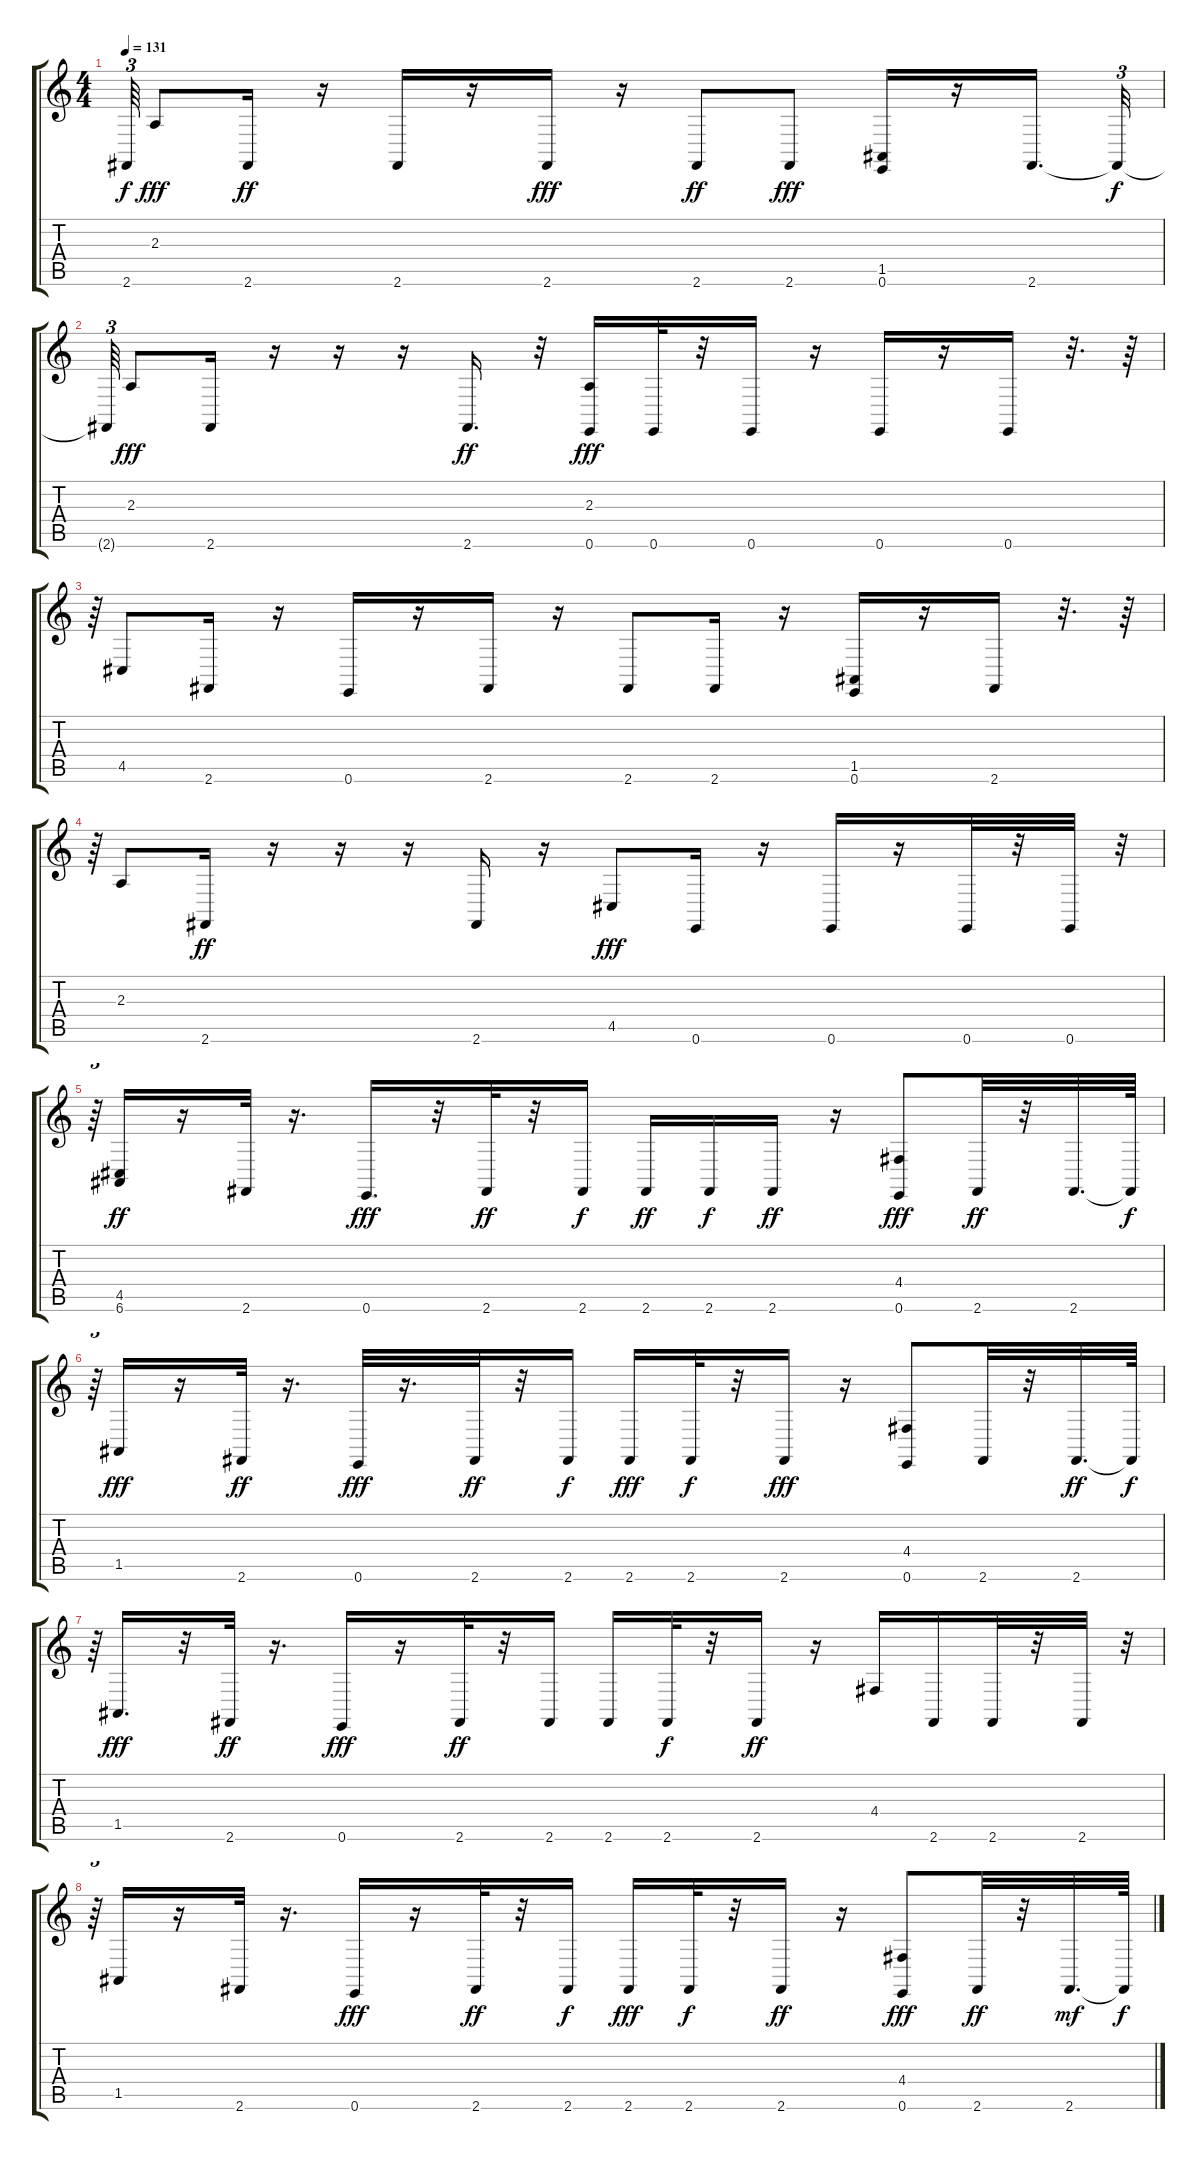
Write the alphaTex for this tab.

\track "" {instrument synthdrum}
\staff {score tabs}
\tuning (E4 B3 G3 D3 A2 E2) {hide}
\ts (4 4)
\tempo 131
\clef g2
\ks c
2.6{t}.64{tu (3 2) dy f} 2.3.8{dy fff} 2.6.16{dy ff} r.16 2.6.16 r.16 2.6.16{dy fff} r.16 2.6.8{dy ff} 2.6.8{dy fff} (1.5 0.6).16 r.16 2.6.16{d} 2.6{t}.32{tu (3 2) dy f} |
2.6{t}.64{tu (3 2)} 2.3.8{dy fff} 2.6.16 r.16 r.16 r.16 2.6.16{d dy ff} r.32 (2.3 0.6).16{dy fff} 0.6.32 r.32 0.6.16 r.16 0.6.16 r.16 0.6.16 r.32{d} r.64 |
r.64{tu (3 2)} 4.5.8 2.6.16 r.16 0.6.16 r.16 2.6.16 r.16 2.6.8 2.6.16 r.16 (1.5 0.6).16 r.16 2.6.16 r.32{d} r.64 |
r.64{tu (3 2)} 2.3.8 2.6.16{dy ff} r.16 r.16 r.16 2.6.16 r.16 4.5.8{dy fff} 0.6.16 r.16 0.6.16 r.16 0.6.32 r.32 0.6.32 r.32{tu (3 2)} |
r.64{tu (3 2)} (4.5 6.6).16{dy ff} r.16 2.6.32 r.16{d} 0.6.16{d dy fff} r.32 2.6.32{dy ff} r.32 2.6.16{dy f} 2.6.16{dy ff} 2.6.16{dy f} 2.6.16{dy ff} r.16 (4.4 0.6).8{dy fff} 2.6.32{dy ff} r.32 2.6.32{d} 2.6{t}.64{dy f} |
r.64{tu (3 2)} 1.5.16{dy fff} r.16 2.6.32{dy ff} r.16{d} 0.6.32{dy fff} r.16{d} 2.6.32{dy ff} r.32 2.6.16{dy f} 2.6.16{dy fff} 2.6.32{dy f} r.32 2.6.16{dy fff} r.16 (4.4 0.6).8 2.6.32 r.32 2.6.32{d dy ff} 2.6{t}.64{dy f} |
r.64{tu (3 2)} 1.5.16{d dy fff} r.32 2.6.32{dy ff} r.16{d} 0.6.16{dy fff} r.16 2.6.32{dy ff} r.32 2.6.16 2.6.16 2.6.32{dy f} r.32 2.6.16{dy ff} r.16 4.4.16 2.6.16 2.6.32 r.32 2.6.32 r.32{tu (3 2)} |
r.64{tu (3 2)} 1.5.16 r.16 2.6.32 r.16{d} 0.6.16{dy fff} r.16 2.6.32{dy ff} r.32 2.6.16{dy f} 2.6.16{dy fff} 2.6.32{dy f} r.32 2.6.16{dy ff} r.16 (4.4 0.6).8{dy fff} 2.6.32{dy ff} r.32 2.6.32{d dy mf} 2.6{t}.64{dy f}
